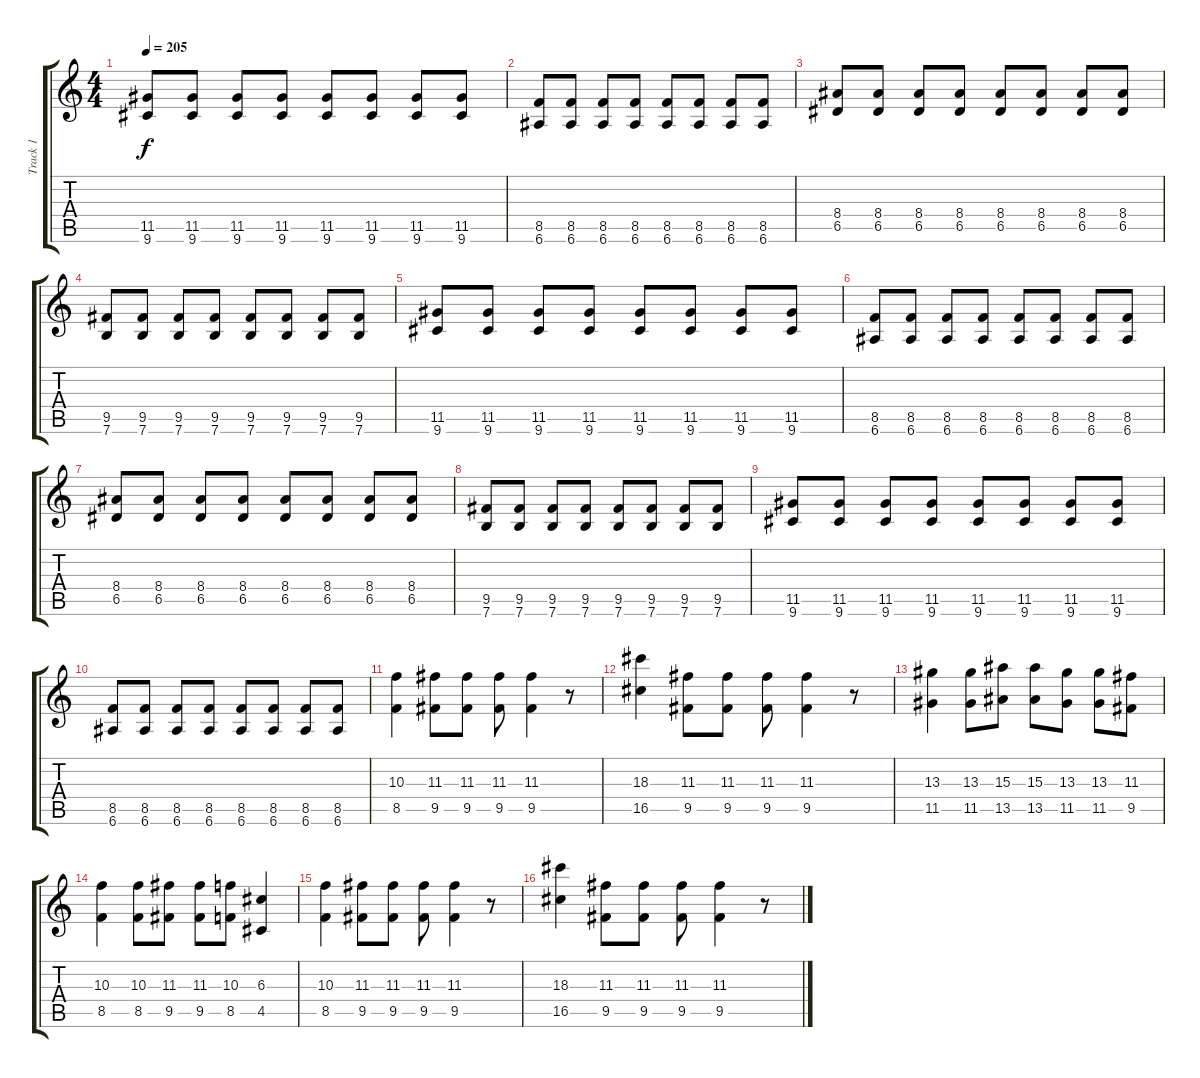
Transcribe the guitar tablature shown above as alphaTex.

\track ("Track 1" "Track 1") {instrument acousticguitarsteel}
\staff {score tabs}
\tuning (E4 B3 G3 D3 A2 E2) {hide}
\ts (4 4)
\tempo 205
\clef g2
\ks c
(11.5 9.6).8{dy f} (11.5 9.6).8 (11.5 9.6).8 (11.5 9.6).8 (11.5 9.6).8 (11.5 9.6).8 (11.5 9.6).8 (11.5 9.6).8 |
(8.5 6.6).8 (8.5 6.6).8 (8.5 6.6).8 (8.5 6.6).8 (8.5 6.6).8 (8.5 6.6).8 (8.5 6.6).8 (8.5 6.6).8 |
(8.4 6.5).8 (8.4 6.5).8 (8.4 6.5).8 (8.4 6.5).8 (8.4 6.5).8 (8.4 6.5).8 (8.4 6.5).8 (8.4 6.5).8 |
(9.5 7.6).8 (9.5 7.6).8 (9.5 7.6).8 (9.5 7.6).8 (9.5 7.6).8 (9.5 7.6).8 (9.5 7.6).8 (9.5 7.6).8 |
(11.5 9.6).8 (11.5 9.6).8 (11.5 9.6).8 (11.5 9.6).8 (11.5 9.6).8 (11.5 9.6).8 (11.5 9.6).8 (11.5 9.6).8 |
(8.5 6.6).8 (8.5 6.6).8 (8.5 6.6).8 (8.5 6.6).8 (8.5 6.6).8 (8.5 6.6).8 (8.5 6.6).8 (8.5 6.6).8 |
(8.4 6.5).8 (8.4 6.5).8 (8.4 6.5).8 (8.4 6.5).8 (8.4 6.5).8 (8.4 6.5).8 (8.4 6.5).8 (8.4 6.5).8 |
(9.5 7.6).8 (9.5 7.6).8 (9.5 7.6).8 (9.5 7.6).8 (9.5 7.6).8 (9.5 7.6).8 (9.5 7.6).8 (9.5 7.6).8 |
(11.5 9.6).8 (11.5 9.6).8 (11.5 9.6).8 (11.5 9.6).8 (11.5 9.6).8 (11.5 9.6).8 (11.5 9.6).8 (11.5 9.6).8 |
(8.5 6.6).8 (8.5 6.6).8 (8.5 6.6).8 (8.5 6.6).8 (8.5 6.6).8 (8.5 6.6).8 (8.5 6.6).8 (8.5 6.6).8 |
(10.3 8.5).4 (11.3 9.5).8 (11.3 9.5).8 (11.3 9.5).8 (11.3 9.5).4 r.8 |
(18.3 16.5).4 (11.3 9.5).8 (11.3 9.5).8 (11.3 9.5).8 (11.3 9.5).4 r.8 |
(13.3 11.5).4 (13.3 11.5).8 (15.3 13.5).8 (15.3 13.5).8 (13.3 11.5).8 (13.3 11.5).8 (11.3 9.5).8 |
(10.3 8.5).4 (10.3 8.5).8 (11.3 9.5).8 (11.3 9.5).8 (10.3 8.5).8 (6.3 4.5).4 |
(10.3 8.5).4 (11.3 9.5).8 (11.3 9.5).8 (11.3 9.5).8 (11.3 9.5).4 r.8 |
(18.3 16.5).4 (11.3 9.5).8 (11.3 9.5).8 (11.3 9.5).8 (11.3 9.5).4 r.8
